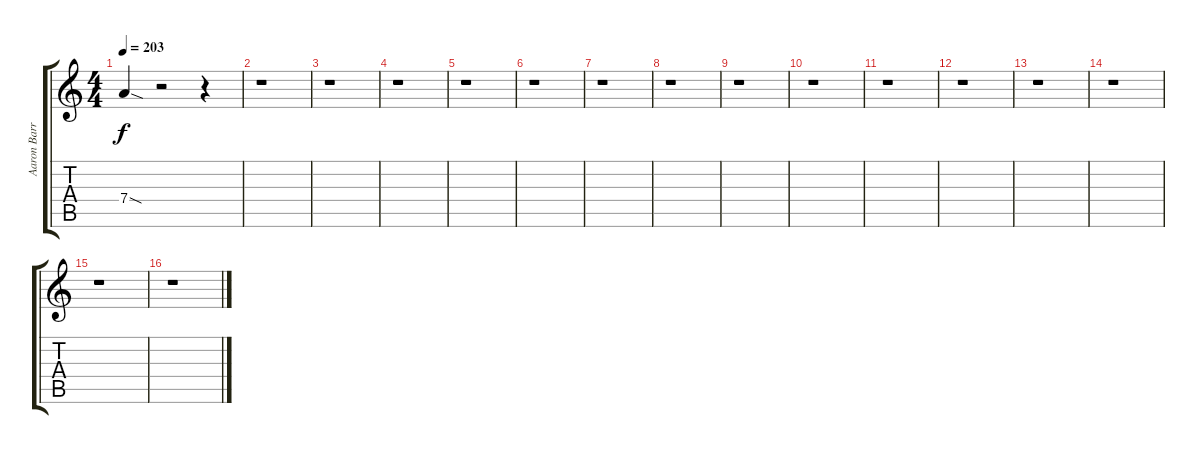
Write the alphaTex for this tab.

\track ("Aaron Barrett" "Aaron Barr") {instrument overdrivenguitar}
\staff {score tabs}
\tuning (E4 B3 G3 D3 A2 E2) {hide}
\ts (4 4)
\tempo 203
\clef g2
\ks c
7.4{sod}.4{dy f} r.2 r.4 |
r.1 |
r.1 |
r.1 |
r.1 |
r.1 |
r.1 |
r.1 |
r.1 |
r.1 |
r.1 |
r.1 |
r.1 |
r.1 |
r.1 |
r.1
